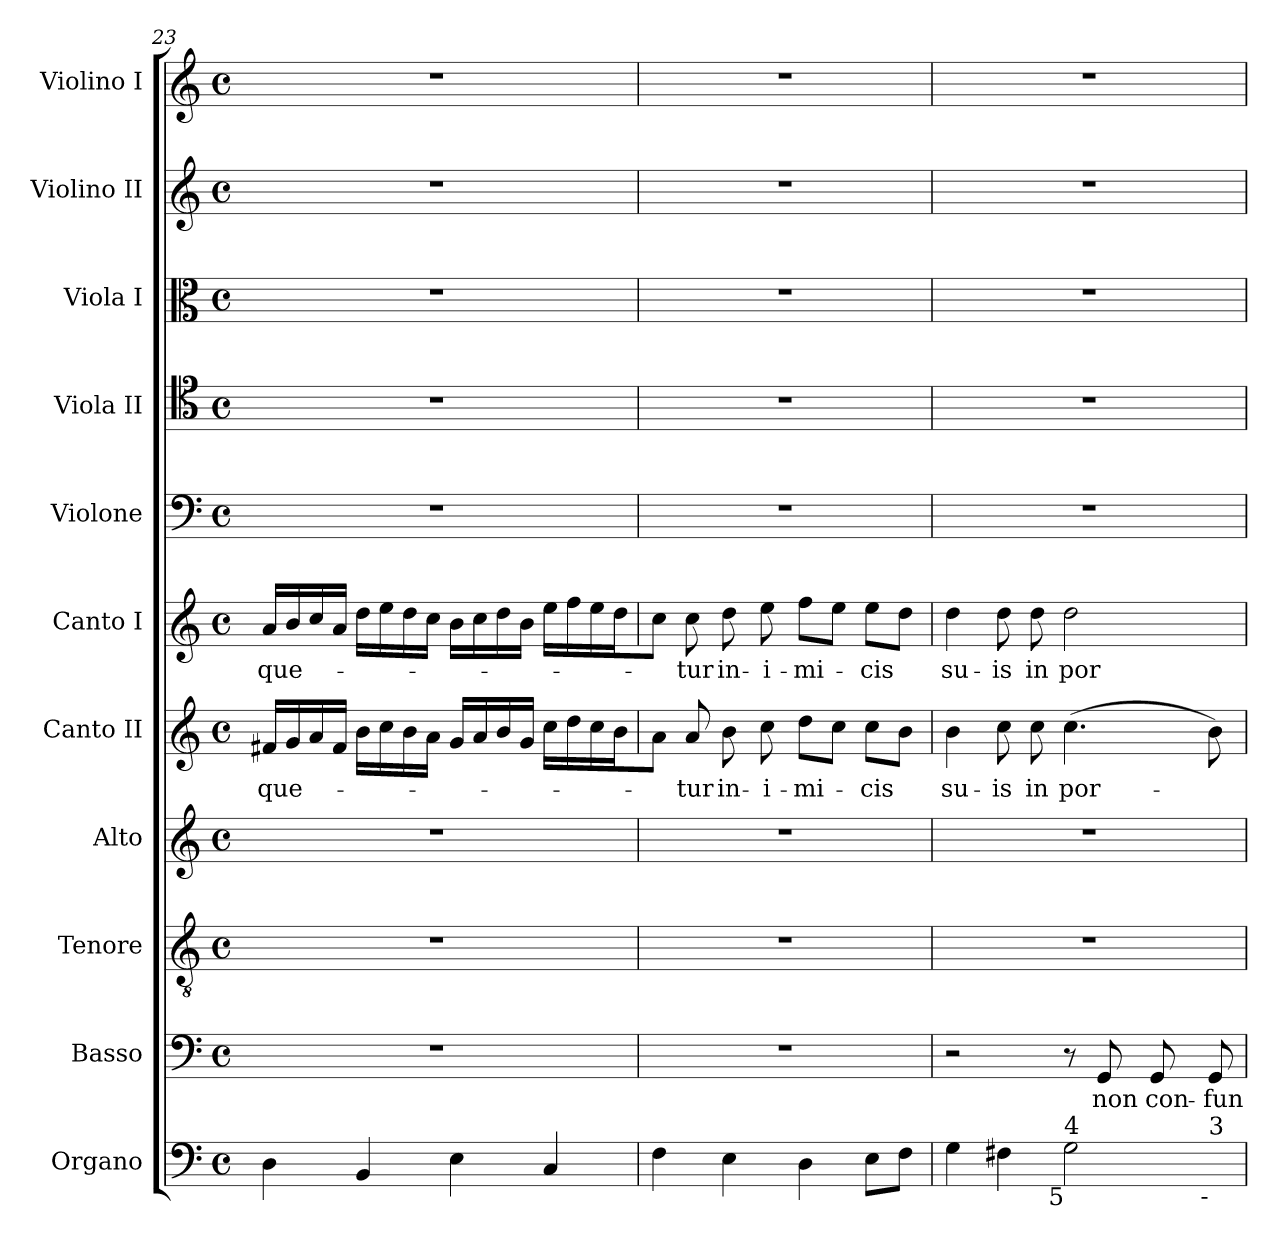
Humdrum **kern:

**kern	**kern	**text	**kern	**kern	**kern	**text	**kern	**text	**kern	**kern	**kern	**kern	**kern
*part11	*part10	*part10	*part9	*part8	*part7	*part7	*part6	*part6	*part5	*part4	*part3	*part2	*part1
*staff11	*staff10	*staff10	*staff9	*staff8	*staff7	*staff7	*staff6	*staff6	*staff5	*staff4	*staff3	*staff2	*staff1
*I"Organo	*I"Basso	*	*I"Tenore	*I"Alto	*I"Canto II	*	*I"Canto I	*	*I"Violone	*I"Viola II	*I"Viola I	*I"Violino II	*I"Violino I
*I'Org.	*I'B.	*	*I'T.	*I'A.	*I'C. II	*	*I'C. I	*	*I'Vne.	*I'Vla. II	*I'Vla. I	*I'Vl. II	*I'Vl. I
*clefF4	*clefF4	*	*clefGv2	*clefG2	*clefG2	*	*clefG2	*	*clefF4	*clefC4	*clefC3	*clefG2	*clefG2
*	*	*	*ITrd7c12	*	*	*	*	*	*	*	*	*	*
*k[]	*k[]	*	*k[]	*k[]	*k[]	*	*k[]	*	*k[]	*k[]	*k[]	*k[]	*k[]
*C:	*C:	*	*C:	*C:	*C:	*	*C:	*	*C:	*C:	*C:	*C:	*C:
*M4/4	*M4/4	*	*M4/4	*M4/4	*M4/4	*	*M4/4	*	*M4/4	*M4/4	*M4/4	*M4/4	*M4/4
*met(c)	*met(c)	*	*met(c)	*met(c)	*met(c)	*	*met(c)	*	*met(c)	*met(c)	*met(c)	*met(c)	*met(c)
=23	=23	=23	=23	=23	=23	=23	=23	=23	=23	=23	=23	=23	=23
!	!	!	!	!	!	!LO:LY:b:color=#000000	!	!	!	!	!	!	!
!	!	!	!	!	!	!	!	!LO:LY:b:color=#000000	!	!	!	!	!
4Di\	1r	.	1r	1r	16f#Xi/LL	-que-	16ai/LL	-que-	1r	1r	1r	1r	1r
.	.	.	.	.	16gi/	.	16bi/	.	.	.	.	.	.
.	.	.	.	.	16ai/	.	16cci/	.	.	.	.	.	.
.	.	.	.	.	16f#i/JJ	.	16ai/JJ	.	.	.	.	.	.
4BBi/	.	.	.	.	16bi\LL	.	16ddi\LL	.	.	.	.	.	.
.	.	.	.	.	16cci\	.	16eei\	.	.	.	.	.	.
.	.	.	.	.	16bi\	.	16ddi\	.	.	.	.	.	.
.	.	.	.	.	16ai\JJ	.	16cci\JJ	.	.	.	.	.	.
4Ei\	.	.	.	.	16gi/LL	.	16bi\LL	.	.	.	.	.	.
.	.	.	.	.	16ai/	.	16cci\	.	.	.	.	.	.
.	.	.	.	.	16bi/	.	16ddi\	.	.	.	.	.	.
.	.	.	.	.	16gi/JJ	.	16bi\JJ	.	.	.	.	.	.
4Ci/	.	.	.	.	16cci\LL	.	16eei\LL	.	.	.	.	.	.
.	.	.	.	.	16ddi\	.	16ffi\	.	.	.	.	.	.
.	.	.	.	.	16cci\	.	16eei\	.	.	.	.	.	.
.	.	.	.	.	16bi\J	.	16ddi\J	.	.	.	.	.	.
!!LO:LB:g=z
=24	=24	=24	=24	=24	=24	=24	=24	=24	=24	=24	=24	=24	=24
4Fi\	1r	.	1r	1r	8ai\J	.	8cci\J	.	1r	1r	1r	1r	1r
!	!	!	!	!	!	!LO:LY:b:color=#000000	!	!	!	!	!	!	!
!	!	!	!	!	!	!	!	!LO:LY:b:color=#000000	!	!	!	!	!
.	.	.	.	.	8ai/	-tur	8cci\	-tur	.	.	.	.	.
!	!	!	!	!	!	!LO:LY:b:color=#000000	!	!	!	!	!	!	!
!	!	!	!	!	!	!	!	!LO:LY:b:color=#000000	!	!	!	!	!
4Ei\	.	.	.	.	8bi\	in-	8ddi\	in-	.	.	.	.	.
!	!	!	!	!	!	!LO:LY:b:color=#000000	!	!	!	!	!	!	!
!	!	!	!	!	!	!	!	!LO:LY:b:color=#000000	!	!	!	!	!
.	.	.	.	.	8cci\	-i-	8eei\	-i-	.	.	.	.	.
!	!	!	!	!	!	!LO:LY:b:color=#000000	!	!	!	!	!	!	!
!	!	!	!	!	!	!	!	!LO:LY:b:color=#000000	!	!	!	!	!
4Di\	.	.	.	.	8ddi\L	-mi-	8ffi\L	-mi-	.	.	.	.	.
.	.	.	.	.	8cci\J	.	8eei\J	.	.	.	.	.	.
!	!	!	!	!	!	!LO:LY:b:color=#000000	!	!	!	!	!	!	!
!	!	!	!	!	!	!	!	!LO:LY:b:color=#000000	!	!	!	!	!
8Ei\L	.	.	.	.	8cci\L	-cis	8eei\L	-cis	.	.	.	.	.
8Fi\J	.	.	.	.	8bi\J	.	8ddi\J	.	.	.	.	.	.
=25	=25	=25	=25	=25	=25	=25	=25	=25	=25	=25	=25	=25	=25
*^	*	*	*	*	*	*	*	*	*	*	*	*	*
!	!	!	!	!	!	!	!LO:LY:b:color=#000000	!	!	!	!	!	!	!
!	!	!	!	!	!	!	!	!	!LO:LY:b:color=#000000	!	!	!	!	!
4Gi\	2ryy	2r	.	1r	1r	4bi\	su-	4ddi\	su-	1r	1r	1r	1r	1r
!	!	!	!	!	!	!	!LO:LY:b:color=#000000	!	!	!	!	!	!	!
!	!	!	!	!	!	!	!	!	!LO:LY:b:color=#000000	!	!	!	!	!
4F#Xi\	.	.	.	.	.	8cci\	-is	8ddi\	-is	.	.	.	.	.
!	!	!	!	!	!	!	!LO:LY:b:color=#000000	!	!	!	!	!	!	!
!	!	!	!	!	!	!	!	!	!LO:LY:b:color=#000000	!	!	!	!	!
.	.	.	.	.	.	8cci\	in	8ddi\	in	.	.	.	.	.
!	!	!	!	!	!	!	!LO:LY:b:color=#000000	!	!	!	!	!	!	!
!LO:TX:b:rj:t=5	!	!	!	!	!	!	!	!	!	!	!	!	!	!
!LO:TX:t=4	!	!	!	!	!	!	!	!	!	!	!	!	!	!
!	!	!	!	!	!	!	!	!	!LO:LY:b:color=#000000	!	!	!	!	!
2Gi\	4.Gi\yy	8r	.	.	.	(4.cci\	por-	2ddi\	por-	.	.	.	.	.
!	!	!	!LO:LY:b:color=#000000	!	!	!	!	!	!	!	!	!	!	!
.	.	8GGi/	non	.	.	.	.	.	.	.	.	.	.	.
!	!	!	!LO:LY:b:color=#000000	!	!	!	!	!	!	!	!	!	!	!
.	.	8GGi/	con-	.	.	.	.	.	.	.	.	.	.	.
!	!LO:TX:b:rj:t=-	!	!	!	!	!	!	!	!	!	!	!	!	!
!	!LO:TX:t=3	!	!	!	!	!	!	!	!	!	!	!	!	!
!	!	!	!LO:LY:b:color=#000000	!	!	!	!	!	!	!	!	!	!	!
.	8Gi\yy	8GGi/	-fun-	.	.	8bi\)	.	.	.	.	.	.	.	.
*v	*v	*	*	*	*	*	*	*	*	*	*	*	*	*
=	=	=	=	=	=	=	=	=	=	=	=	=	=
*-	*-	*-	*-	*-	*-	*-	*-	*-	*-	*-	*-	*-	*-
